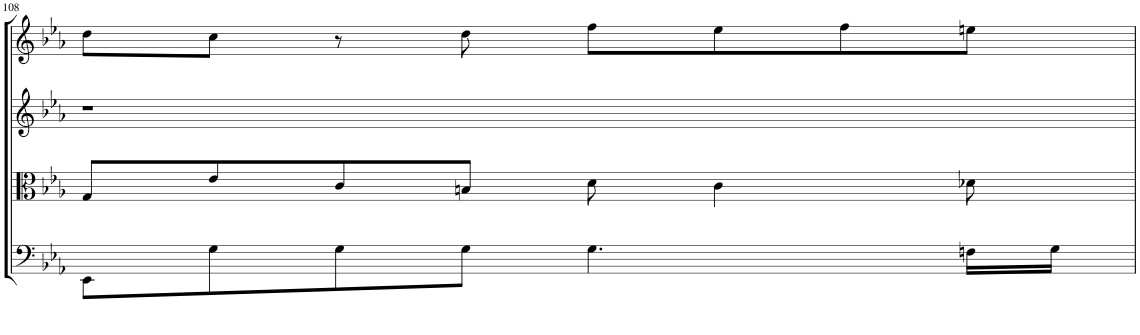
**kern	**kern	**kern	**kern
*part4	*part3	*part2	*part1
*staff4	*staff3	*staff2	*staff1
*I"Cello	*I"Viola	*I"Violin 2	*I"Violin 1
*	*I'Vla	*I'Vln	*I'Vln
!!LO:PB:g=z
*clefF4	*clefC3	*clefG2	*clefG2
*k[b-e-a-]	*k[b-e-a-]	*k[b-e-a-]	*k[b-e-a-]
*E-:	*E-:	*E-:	*E-:
*M4/4	*M4/4	*M4/4	*M4/4
*met(c)	*met(c)	*met(c)	*met(c)
=108	=108	=108	=108
8EE-\L	8G/L	1r	8dd\L
8G\	8e-/	.	8cc\J
8G\	8c/	.	8r
8G\J	8Bn/J	.	8dd\
4.G\	8d\	.	8ff\L
.	4c\	.	8ee-\
.	.	.	8ff\
16Fn\LL	8d-X\	.	8een\J
16G\JJ	.	.	.
=	=	=	=
*-	*-	*-	*-
